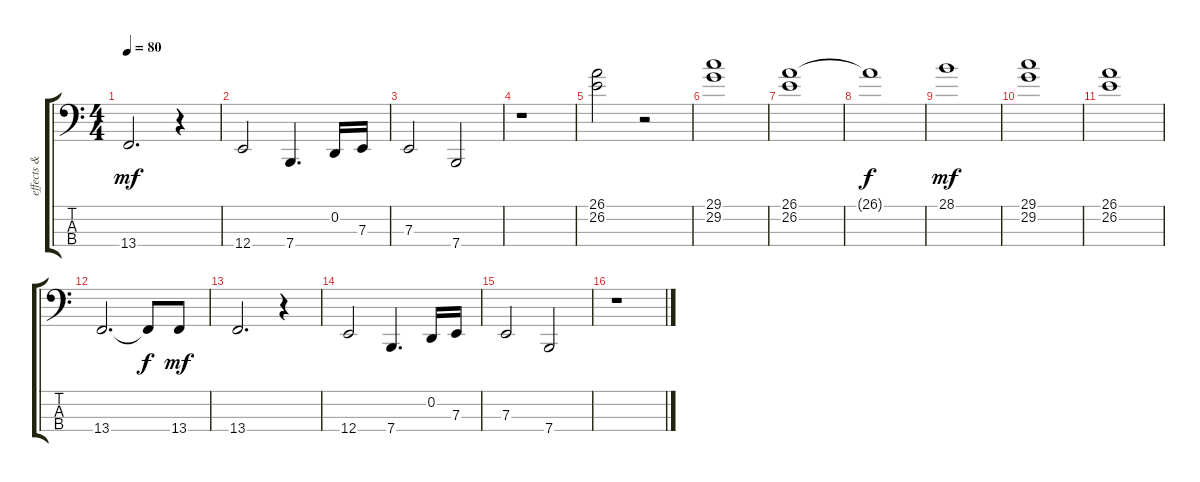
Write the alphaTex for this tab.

\track ("effects & Bass      " "effects & ") {instrument synthvoice}
\staff {score tabs}
\tuning (G2 D2 A1 E1) {hide}
\ts (4 4)
\tempo 80
\clef f4
\ks c
13.4.2{d dy mf} r.4 |
12.4.2 7.4.4{d} 0.2.16 7.3.16 |
7.3.2 7.4.2 |
r.1 |
(26.1 26.2).2 r.2 |
(29.1 29.2).1 |
(26.1 26.2).1 |
26.1{t}.1{dy f} |
28.1.1{dy mf} |
(29.1 29.2).1 |
(26.1 26.2).1 |
13.4.2{d} 13.4{t}.8{dy f} 13.4.8{dy mf} |
13.4.2{d} r.4 |
12.4.2 7.4.4{d} 0.2.16 7.3.16 |
7.3.2 7.4.2 |
r.1
